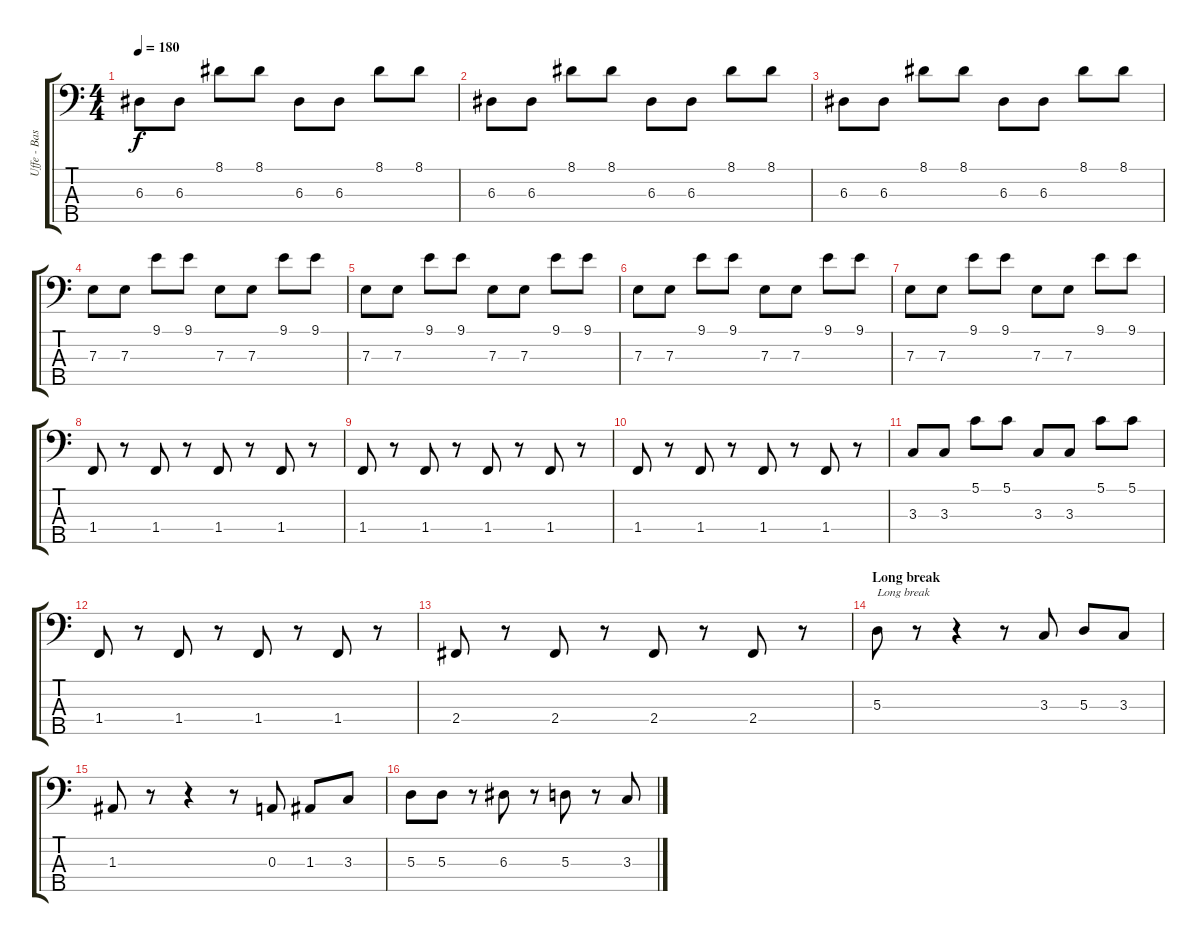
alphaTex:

\track ("Uffe - Bass" "Uffe - Bas") {instrument electricbasspick}
\staff {score tabs}
\tuning (G2 D2 A1 E1 B0) {hide}
\ts (4 4)
\tempo 180
\clef f4
\ks c
6.3.8{dy f} 6.3.8 8.1.8 8.1.8 6.3.8 6.3.8 8.1.8 8.1.8 |
6.3.8 6.3.8 8.1.8 8.1.8 6.3.8 6.3.8 8.1.8 8.1.8 |
6.3.8 6.3.8 8.1.8 8.1.8 6.3.8 6.3.8 8.1.8 8.1.8 |
7.3.8 7.3.8 9.1.8 9.1.8 7.3.8 7.3.8 9.1.8 9.1.8 |
7.3.8 7.3.8 9.1.8 9.1.8 7.3.8 7.3.8 9.1.8 9.1.8 |
7.3.8 7.3.8 9.1.8 9.1.8 7.3.8 7.3.8 9.1.8 9.1.8 |
7.3.8 7.3.8 9.1.8 9.1.8 7.3.8 7.3.8 9.1.8 9.1.8 |
1.4.8 r.8 1.4.8 r.8 1.4.8 r.8 1.4.8 r.8 |
1.4.8 r.8 1.4.8 r.8 1.4.8 r.8 1.4.8 r.8 |
1.4.8 r.8 1.4.8 r.8 1.4.8 r.8 1.4.8 r.8 |
3.3.8 3.3.8 5.1.8 5.1.8 3.3.8 3.3.8 5.1.8 5.1.8 |
1.4.8 r.8 1.4.8 r.8 1.4.8 r.8 1.4.8 r.8 |
2.4.8 r.8 2.4.8 r.8 2.4.8 r.8 2.4.8 r.8 |
\section ("" "Long break")
5.3.8{txt "Long break"} r.8 r.4 r.8 3.3.8 5.3.8 3.3.8 |
1.3.8 r.8 r.4 r.8 0.3.8 1.3.8 3.3.8 |
5.3.8 5.3.8 r.8 6.3.8 r.8 5.3.8 r.8 3.3.8
